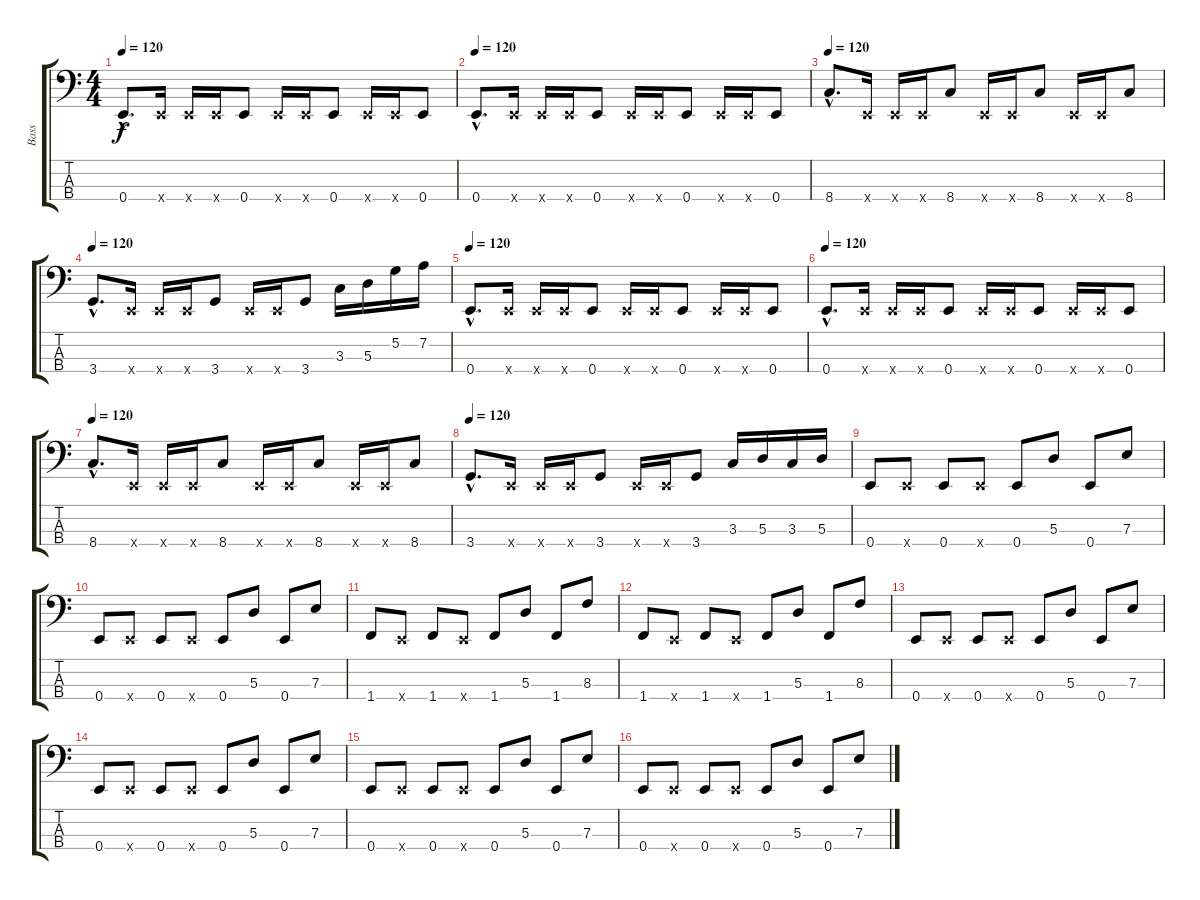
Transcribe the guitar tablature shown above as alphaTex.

\track ("Bass" "Bass") {instrument electricbassfinger}
\staff {score tabs}
\tuning (G2 D2 A1 E1) {hide}
\ts (4 4)
\tempo 120
\clef f4
\ks c
0.4{hac}.8{d dy f} 0.4{x}.16 0.4{x}.16 0.4{x}.16 0.4.8 0.4{x}.16 0.4{x}.16 0.4.8 0.4{x}.16 0.4{x}.16 0.4.8 |
\tempo 120
0.4{hac}.8{d} 0.4{x}.16 0.4{x}.16 0.4{x}.16 0.4.8 0.4{x}.16 0.4{x}.16 0.4.8 0.4{x}.16 0.4{x}.16 0.4.8 |
\tempo 120
8.4{hac}.8{d} 0.4{x}.16 0.4{x}.16 0.4{x}.16 8.4.8 0.4{x}.16 0.4{x}.16 8.4.8 0.4{x}.16 0.4{x}.16 8.4.8 |
\tempo 120
3.4{hac}.8{d} 0.4{x}.16 0.4{x}.16 0.4{x}.16 3.4.8 0.4{x}.16 0.4{x}.16 3.4.8 3.3.16 5.3.16 5.2.16 7.2.16 |
\tempo 120
0.4{hac}.8{d} 0.4{x}.16 0.4{x}.16 0.4{x}.16 0.4.8 0.4{x}.16 0.4{x}.16 0.4.8 0.4{x}.16 0.4{x}.16 0.4.8 |
\tempo 120
0.4{hac}.8{d} 0.4{x}.16 0.4{x}.16 0.4{x}.16 0.4.8 0.4{x}.16 0.4{x}.16 0.4.8 0.4{x}.16 0.4{x}.16 0.4.8 |
\tempo 120
8.4{hac}.8{d} 0.4{x}.16 0.4{x}.16 0.4{x}.16 8.4.8 0.4{x}.16 0.4{x}.16 8.4.8 0.4{x}.16 0.4{x}.16 8.4.8 |
\tempo 120
3.4{hac}.8{d} 0.4{x}.16 0.4{x}.16 0.4{x}.16 3.4.8 0.4{x}.16 0.4{x}.16 3.4.8 3.3.16 5.3.16 3.3.16 5.3.16 |
0.4.8 0.4{x}.8 0.4.8 0.4{x}.8 0.4.8 5.3.8 0.4.8 7.3.8 |
0.4.8 0.4{x}.8 0.4.8 0.4{x}.8 0.4.8 5.3.8 0.4.8 7.3.8 |
1.4.8 0.4{x}.8 1.4.8 0.4{x}.8 1.4.8 5.3.8 1.4.8 8.3.8 |
1.4.8 0.4{x}.8 1.4.8 0.4{x}.8 1.4.8 5.3.8 1.4.8 8.3.8 |
0.4.8 0.4{x}.8 0.4.8 0.4{x}.8 0.4.8 5.3.8 0.4.8 7.3.8 |
0.4.8 0.4{x}.8 0.4.8 0.4{x}.8 0.4.8 5.3.8 0.4.8 7.3.8 |
0.4.8 0.4{x}.8 0.4.8 0.4{x}.8 0.4.8 5.3.8 0.4.8 7.3.8 |
0.4.8 0.4{x}.8 0.4.8 0.4{x}.8 0.4.8 5.3.8 0.4.8 7.3.8
